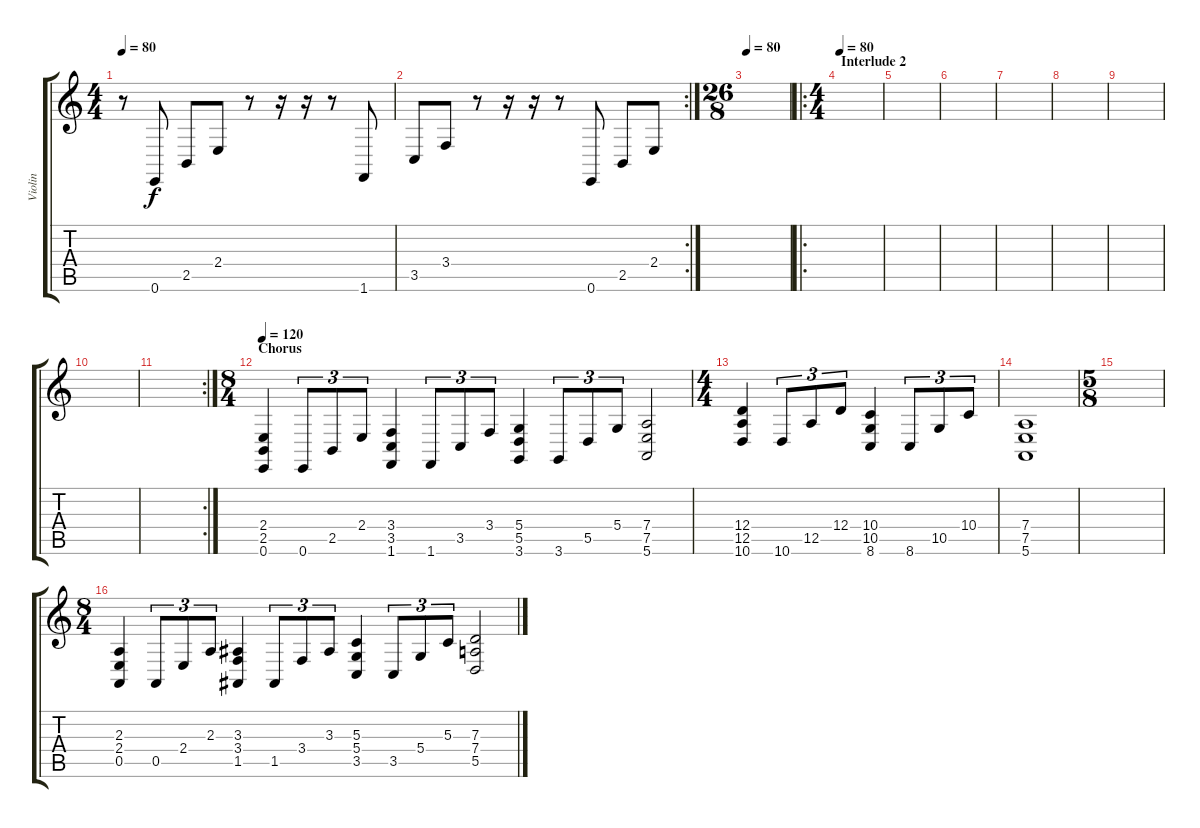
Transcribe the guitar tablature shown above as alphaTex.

\track ("Violin" "Violin") {instrument violin}
\staff {score tabs}
\tuning (E4 B3 G3 D3 A2 E2) {hide}
\ts (4 4)
\tempo 80
\clef g2
\ks c
r.8{dy f} 0.6.8 2.5.8 2.4.8 r.8 r.16 r.16 r.8 1.6.8 |
\rc 2
3.5.8 3.4.8 r.8 r.16 r.16 r.8 0.6.8 2.5.8 2.4.8 |
\ts (26 8)
\tempo 80
|
\ro
\ts (4 4)
\section ("" "Interlude 2")
\tempo 80
|
|
|
|
|
|
|
\rc 2
|
\ts (8 4)
\section ("" "Chorus")
\tempo 120
(2.4 2.5 0.6).4 0.6.8{tu (3 2)} 2.5.8{tu (3 2)} 2.4.8{tu (3 2)} (3.4 3.5 1.6).4 1.6.8{tu (3 2)} 3.5.8{tu (3 2)} 3.4.8{tu (3 2)} (5.4 5.5 3.6).4 3.6.8{tu (3 2)} 5.5.8{tu (3 2)} 5.4.8{tu (3 2)} (7.4 7.5 5.6).2 |
\ts (4 4)
(12.4 12.5 10.6).4 10.6.8{tu (3 2)} 12.5.8{tu (3 2)} 12.4.8{tu (3 2)} (10.4 10.5 8.6).4 8.6.8{tu (3 2)} 10.5.8{tu (3 2)} 10.4.8{tu (3 2)} |
(7.4 7.5 5.6).1 |
\ts (5 8)
|
\ts (8 4)
(2.3 2.4 0.5).4 0.5.8{tu (3 2)} 2.4.8{tu (3 2)} 2.3.8{tu (3 2)} (3.3 3.4 1.5).4 1.5.8{tu (3 2)} 3.4.8{tu (3 2)} 3.3.8{tu (3 2)} (5.3 5.4 3.5).4 3.5.8{tu (3 2)} 5.4.8{tu (3 2)} 5.3.8{tu (3 2)} (7.3 7.4 5.5).2
